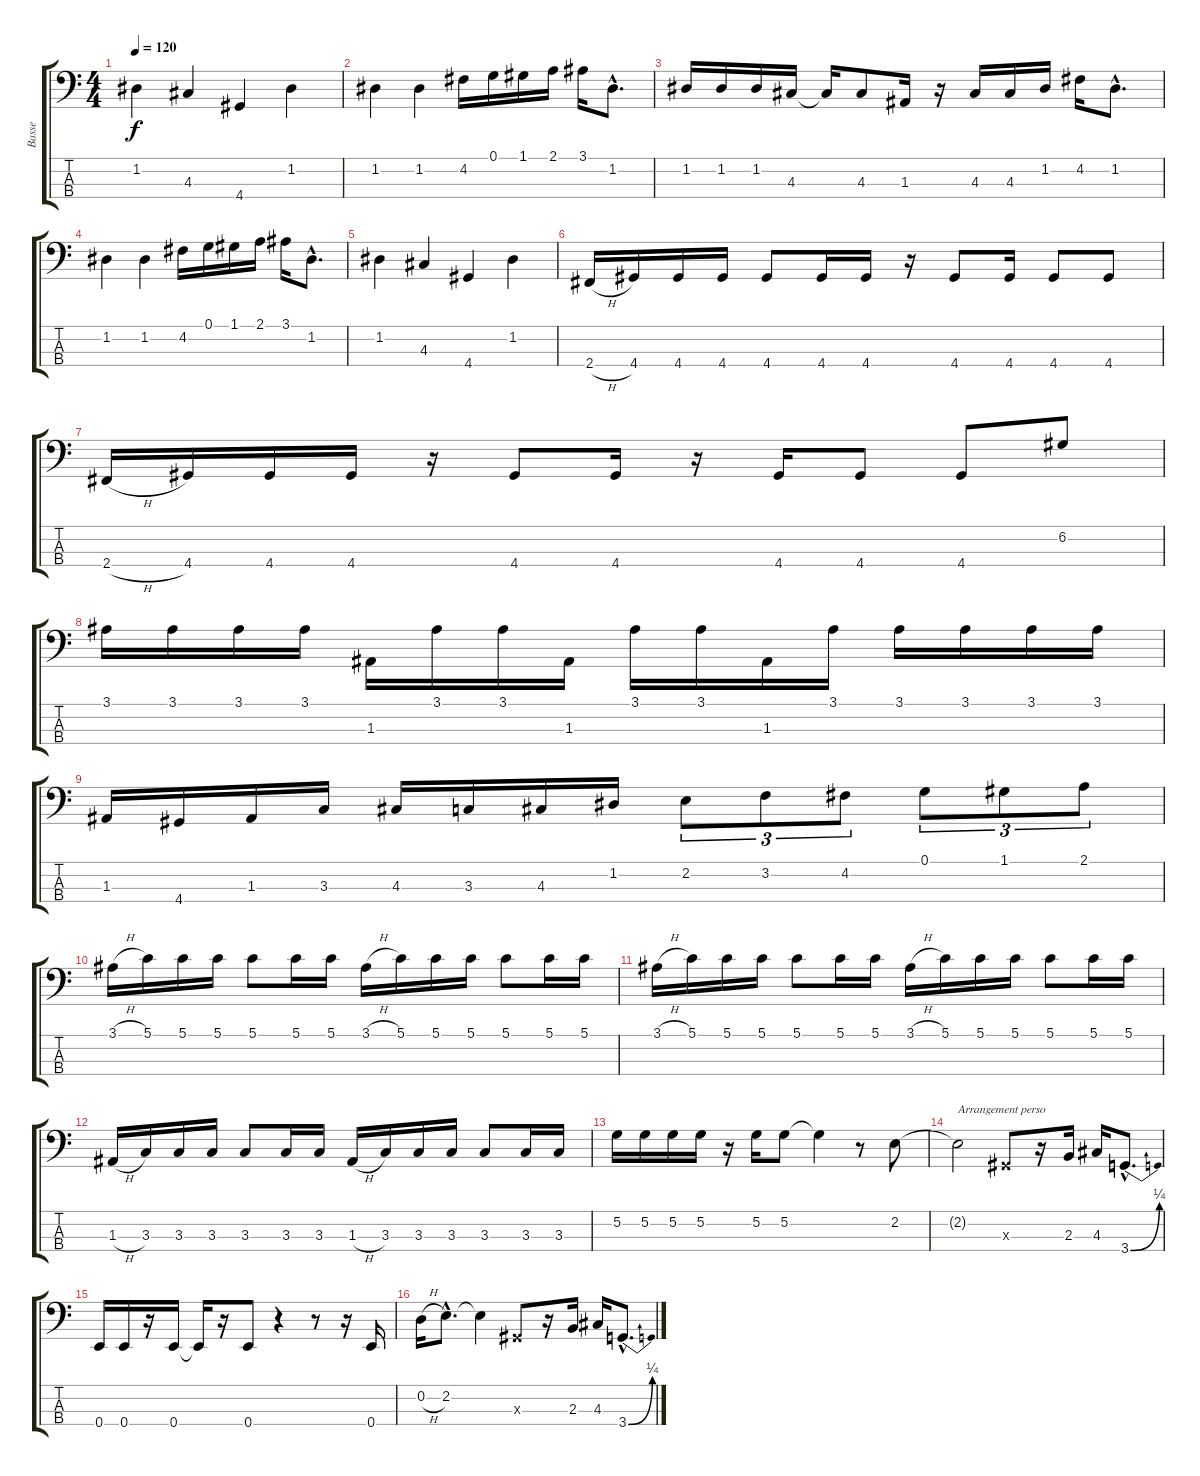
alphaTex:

\track ("Basse" "Basse") {instrument electricbasspick}
\staff {score tabs}
\tuning (G2 D2 A1 E1) {hide}
\ts (4 4)
\tempo 120
\clef f4
\ks c
1.2.4{dy f} 4.3.4 4.4.4 1.2.4 |
1.2.4 1.2.4 4.2.16 0.1.16 1.1.16 2.1.16 3.1.16 1.2{hac}.8{d} |
1.2.16 1.2.16 1.2.16 4.3.16 4.3{t}.16 4.3.8 1.3.16 r.16 4.3.16 4.3.16 1.2.16 4.2.16 1.2{hac}.8{d} |
1.2.4 1.2.4 4.2.16 0.1.16 1.1.16 2.1.16 3.1.16 1.2{hac}.8{d} |
1.2.4 4.3.4 4.4.4 1.2.4 |
2.4{h}.16 4.4.16 4.4.16 4.4.16 4.4.8 4.4.16 4.4.16 r.16 4.4.8 4.4.16 4.4.8 4.4.8 |
2.4{h}.16 4.4.16 4.4.16 4.4.16 r.16 4.4.8 4.4.16 r.16 4.4.16 4.4.8 4.4.8 6.2.8 |
3.1.16 3.1.16 3.1.16 3.1.16 1.3.16 3.1.16 3.1.16 1.3.16 3.1.16 3.1.16 1.3.16 3.1.16 3.1.16 3.1.16 3.1.16 3.1.16 |
1.3.16 4.4.16 1.3.16 3.3.16 4.3.16 3.3.16 4.3.16 1.2.16 2.2.8{tu (3 2)} 3.2.8{tu (3 2)} 4.2.8{tu (3 2)} 0.1.8{tu (3 2)} 1.1.8{tu (3 2)} 2.1.8{tu (3 2)} |
3.1{h}.16 5.1.16 5.1.16 5.1.16 5.1.8 5.1.16 5.1.16 3.1{h}.16 5.1.16 5.1.16 5.1.16 5.1.8 5.1.16 5.1.16 |
3.1{h}.16 5.1.16 5.1.16 5.1.16 5.1.8 5.1.16 5.1.16 3.1{h}.16 5.1.16 5.1.16 5.1.16 5.1.8 5.1.16 5.1.16 |
1.3{h}.16 3.3.16 3.3.16 3.3.16 3.3.8 3.3.16 3.3.16 1.3{h}.16 3.3.16 3.3.16 3.3.16 3.3.8 3.3.16 3.3.16 |
5.2.16 5.2.16 5.2.16 5.2.16 r.16 5.2.16 5.2.8 5.2{t}.4 r.8 2.2.8 |
2.2{t}.2{txt "Arrangement perso"} -1.3{x}.8 r.16 2.3.16 4.3.16 3.4{be (bend 0 0 60 1) hac}.8{d} |
0.4.16 0.4.16 r.16 0.4.16 0.4{t}.16 r.16 0.4.8 r.4 r.8 r.16 0.4.16 |
0.2{h}.16 2.2{hac}.8{d} 2.2{t}.4 -1.3{x}.8 r.16 2.3.16 4.3.16 3.4{be (bend 0 0 60 1) hac}.8{d}
